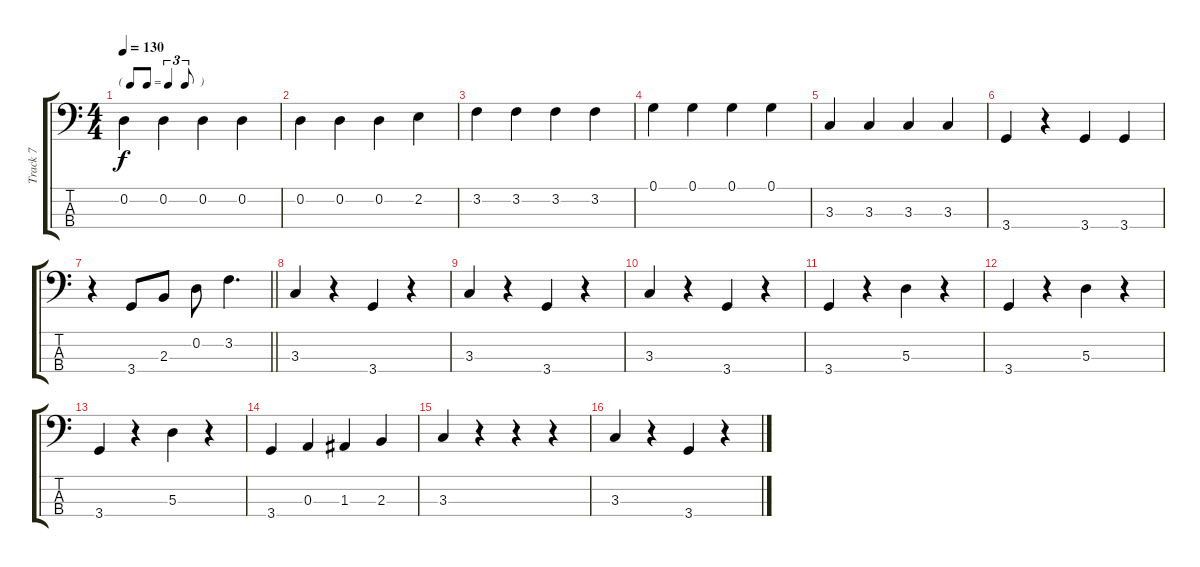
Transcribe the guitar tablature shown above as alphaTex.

\track ("Track 7" "Track 7") {instrument electricbassfinger}
\staff {score tabs}
\tuning (G2 D2 A1 E1) {hide}
\ts (4 4)
\tf triplet8th
\tempo 130
\clef f4
\ks c
0.2.4{dy f} 0.2.4 0.2.4 0.2.4 |
0.2.4 0.2.4 0.2.4 2.2.4 |
3.2.4 3.2.4 3.2.4 3.2.4 |
0.1.4 0.1.4 0.1.4 0.1.4 |
3.3.4 3.3.4 3.3.4 3.3.4 |
3.4.4 r.4 3.4.4 3.4.4 |
\barLineRight lightlight
r.4 3.4.8 2.3.8 0.2.8 3.2.4{d} |
3.3.4 r.4 3.4.4 r.4 |
3.3.4 r.4 3.4.4 r.4 |
3.3.4 r.4 3.4.4 r.4 |
3.4.4 r.4 5.3.4 r.4 |
3.4.4 r.4 5.3.4 r.4 |
3.4.4 r.4 5.3.4 r.4 |
3.4.4 0.3.4 1.3.4 2.3.4 |
3.3.4 r.4 r.4 r.4 |
3.3.4 r.4 3.4.4 r.4
